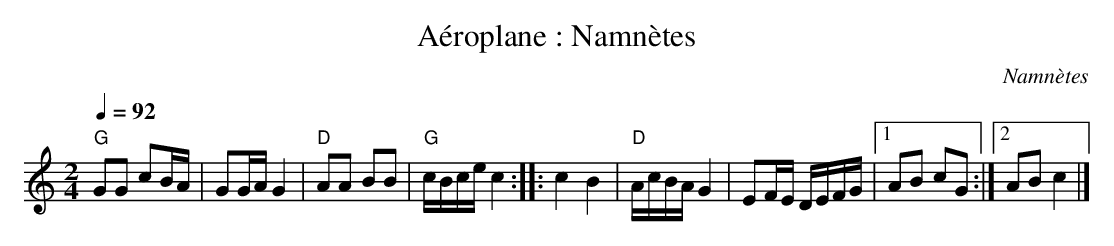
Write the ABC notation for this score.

X:1
T:Aéroplane : Namnètes
E:12
C:Namnètes
M:2/4
L:1/16
K:C
Q:1/4=92
"G"G2G2 c2BA | G2GA G4 | "D"A2A2 B2B2 | "G"cBce c4 ::\
c4 B4 | "D"AcBA G4 | E2FE DEFG |1 A2B2 c2G2 :|2 A2B2 c4 |]
